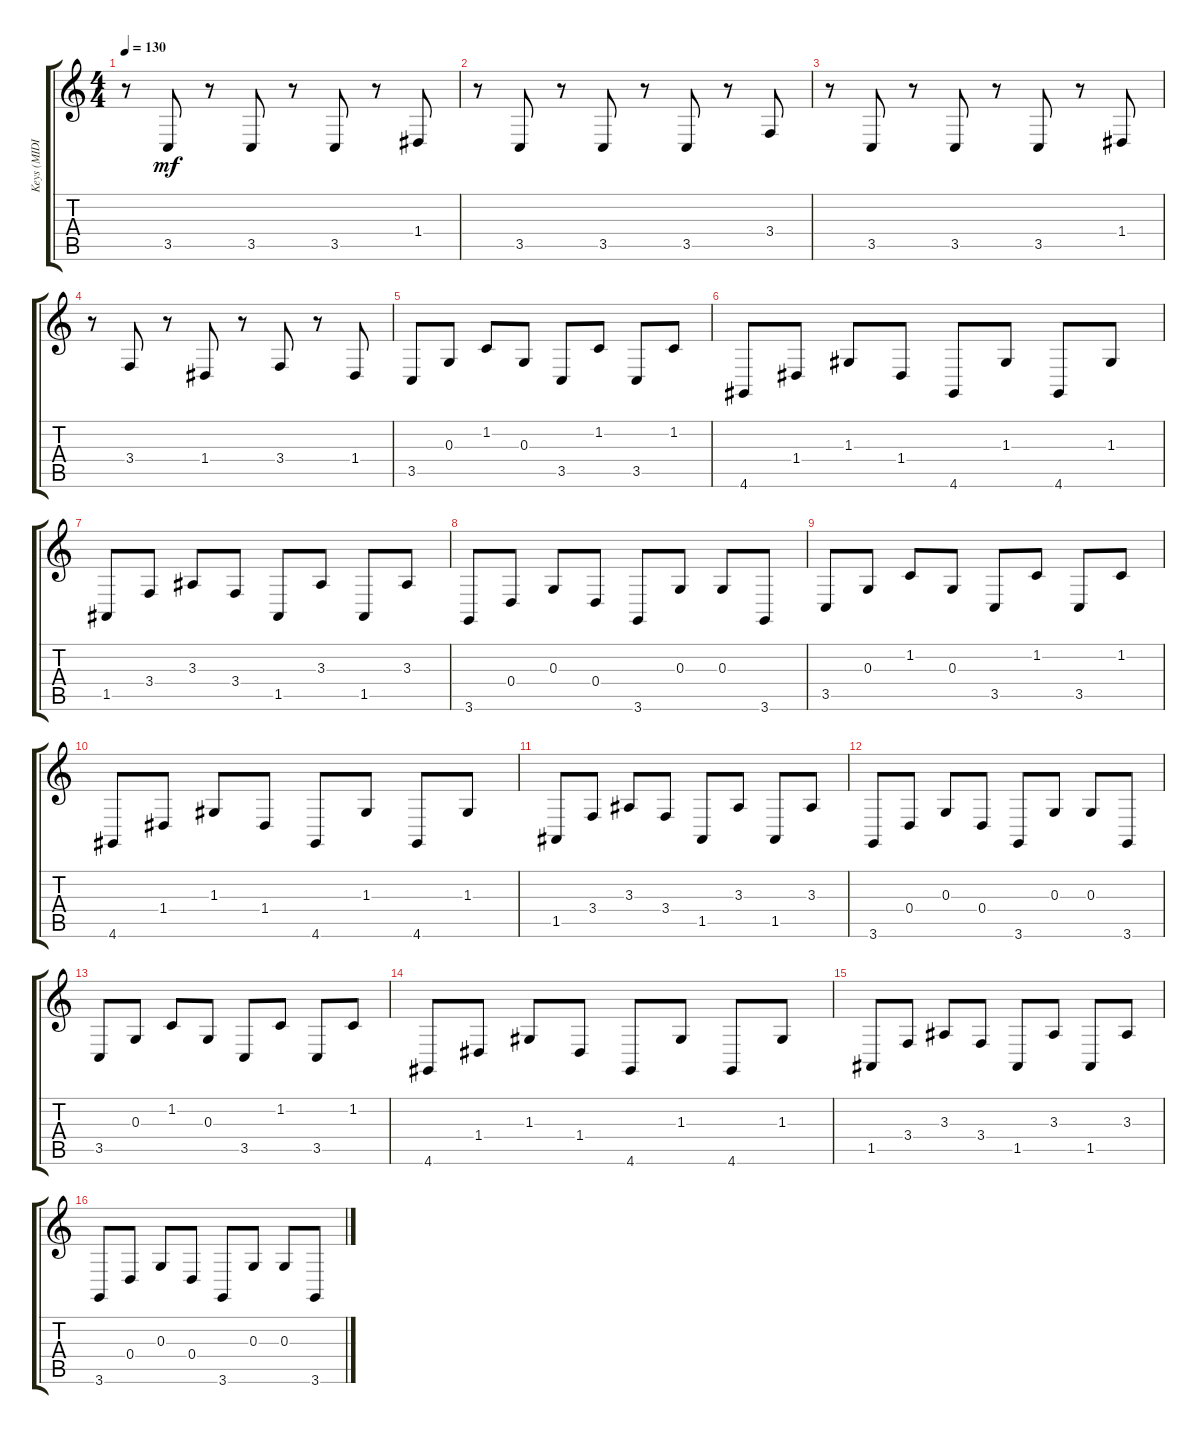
\track ("Keys (MIDI)" "Keys (MIDI") {instrument acousticgrandpiano}
\staff {score tabs}
\tuning (E4 B3 G3 D3 A2 E2) {hide}
\ts (4 4)
\tempo 130
\clef g2
\ks c
r.8{dy mf} 3.5.8 r.8 3.5.8 r.8 3.5.8 r.8 1.4.8 |
r.8 3.5.8 r.8 3.5.8 r.8 3.5.8 r.8 3.4.8 |
r.8 3.5.8 r.8 3.5.8 r.8 3.5.8 r.8 1.4.8 |
r.8 3.4.8 r.8 1.4.8 r.8 3.4.8 r.8 1.4.8 |
3.5.8 0.3.8 1.2.8 0.3.8 3.5.8 1.2.8 3.5.8 1.2.8 |
4.6.8 1.4.8 1.3.8 1.4.8 4.6.8 1.3.8 4.6.8 1.3.8 |
1.5.8 3.4.8 3.3.8 3.4.8 1.5.8 3.3.8 1.5.8 3.3.8 |
3.6.8 0.4.8 0.3.8 0.4.8 3.6.8 0.3.8 0.3.8 3.6.8 |
3.5.8 0.3.8 1.2.8 0.3.8 3.5.8 1.2.8 3.5.8 1.2.8 |
4.6.8 1.4.8 1.3.8 1.4.8 4.6.8 1.3.8 4.6.8 1.3.8 |
1.5.8 3.4.8 3.3.8 3.4.8 1.5.8 3.3.8 1.5.8 3.3.8 |
3.6.8 0.4.8 0.3.8 0.4.8 3.6.8 0.3.8 0.3.8 3.6.8 |
3.5.8 0.3.8 1.2.8 0.3.8 3.5.8 1.2.8 3.5.8 1.2.8 |
4.6.8 1.4.8 1.3.8 1.4.8 4.6.8 1.3.8 4.6.8 1.3.8 |
1.5.8 3.4.8 3.3.8 3.4.8 1.5.8 3.3.8 1.5.8 3.3.8 |
3.6.8 0.4.8 0.3.8 0.4.8 3.6.8 0.3.8 0.3.8 3.6.8
